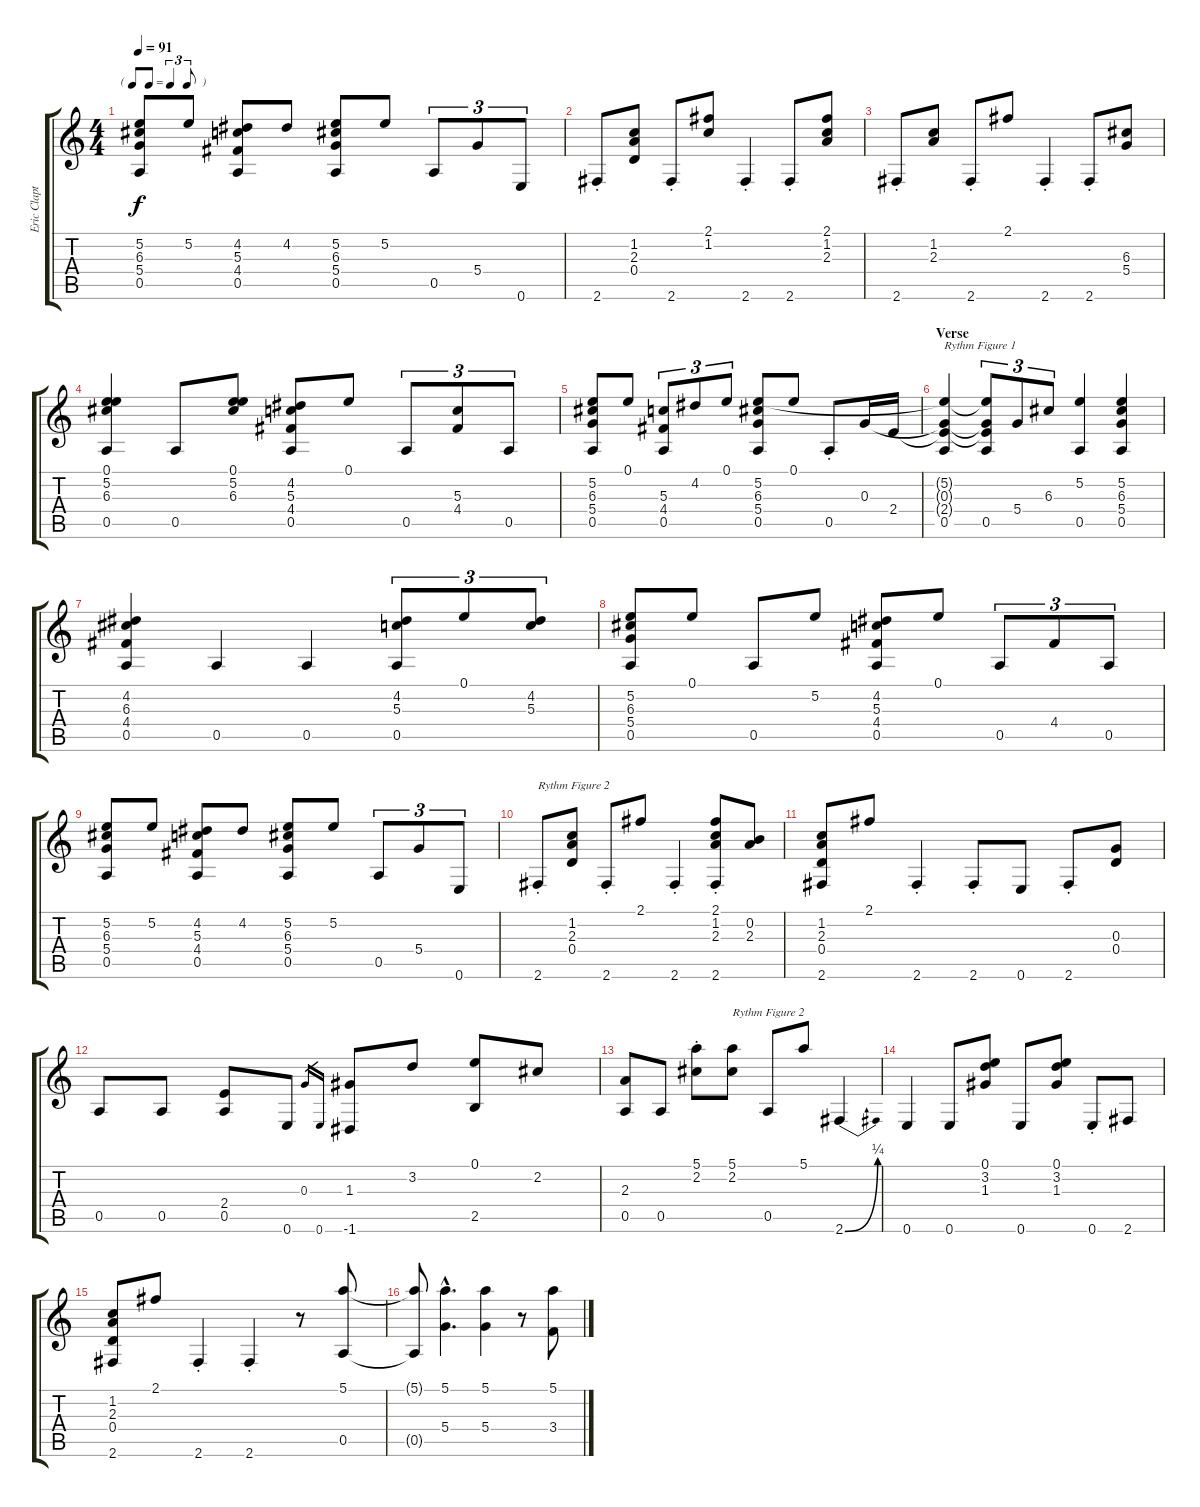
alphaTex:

\track ("Eric Clapton Guitar" "Eric Clapt") {instrument acousticguitarnylon}
\staff {score tabs}
\tuning (E4 B3 G3 D3 A2 E2) {hide}
\ts (4 4)
\tf triplet8th
\tempo 91
\clef g2
\ks c
(5.2 6.3 5.4 0.5).8{dy f} 5.2.8 (4.2 5.3 4.4 0.5).8 4.2.8 (5.2 6.3 5.4 0.5).8 5.2.8 0.5.8{tu (3 2)} 5.4.8{tu (3 2)} 0.6.8{tu (3 2)} |
2.6{st}.8 (1.2 2.3 0.4).8 2.6{st}.8 (2.1 1.2).8 2.6{st}.4 2.6{st}.8 (2.1 1.2 2.3).8 |
2.6{st}.8 (1.2 2.3).8 2.6{st}.8 2.1.8 2.6{st}.4 2.6{st}.8 (6.3 5.4).8 |
(0.1 5.2 6.3 0.5).4 0.5.8 (0.1 5.2 6.3).8 (4.2 5.3 4.4 0.5).8 0.1.8 0.5.8{tu (3 2)} (5.3 4.4).8{tu (3 2)} 0.5.8{tu (3 2)} |
(5.2 6.3 5.4 0.5).8 0.1.8 (5.3 4.4 0.5).8{tu (3 2)} 4.2.8{tu (3 2)} 0.1.8{tu (3 2)} (5.2 6.3 5.4 0.5).8 0.1.8 0.5{st}.8 0.3.16 2.4.16 |
\section ("" "Verse")
(5.2{t} 0.3{t} 2.4{t} 0.5).4{txt "Rythm Figure 1"} (5.2{t} 0.3{t} 2.4{t} 0.5).8{tu (3 2)} 5.4.8{tu (3 2)} 6.3.8{tu (3 2)} (5.2 0.5).4 (5.2 6.3 5.4 0.5).4 |
(4.2 6.3 4.4 0.5).4 0.5.4 0.5.4 (4.2 5.3 0.5).8{tu (3 2)} 0.1.8{tu (3 2)} (4.2 5.3).8{tu (3 2)} |
(5.2 6.3 5.4 0.5).8 0.1.8 0.5.8 5.2.8 (4.2 5.3 4.4 0.5).8 0.1.8 0.5.8{tu (3 2)} 4.4.8{tu (3 2)} 0.5.8{tu (3 2)} |
(5.2 6.3 5.4 0.5).8 5.2.8 (4.2 5.3 4.4 0.5).8 4.2.8 (5.2 6.3 5.4 0.5).8 5.2.8 0.5.8{tu (3 2)} 5.4.8{tu (3 2)} 0.6.8{tu (3 2)} |
2.6{st}.8{txt "Rythm Figure 2"} (1.2 2.3 0.4).8 2.6{st}.8 2.1.8 2.6{st}.4 (2.1{st} 1.2{st} 2.3{st} 2.6{st}).8 (0.2 2.3).8 |
(1.2 2.3 0.4 2.6).8 2.1.8 2.6{st}.4 2.6{st}.8 0.6.8 2.6{st}.8 (0.3 0.4).8 |
0.5.8 0.5.8 (2.4 0.5).8 0.6.8 0.3.16{gr} 0.6.16{gr} (1.3 -1.6).8 3.2.8 (0.1 2.5).8 2.2.8 |
(2.3 0.5).8 0.5.8 (5.1{st} 2.2{st}).8{txt "            Rythm Figure 2"} (5.1 2.2).8 0.5.8 5.1.8 2.6{be (bend 0 0 60 1)}.4 |
0.6.4 0.6.8 (0.1 3.2 1.3).8 0.6.8 (0.1 3.2 1.3).8 0.6{st}.8 2.6.8 |
(1.2 2.3 0.4 2.6).8 2.1.8 2.6{st}.4 2.6{st}.4 r.8 (5.1 0.5).8 |
(5.1{t} 0.5{t}).8 (5.1{hac} 5.4{hac}).4{d} (5.1 5.4).4 r.8 (5.1 3.4).8
